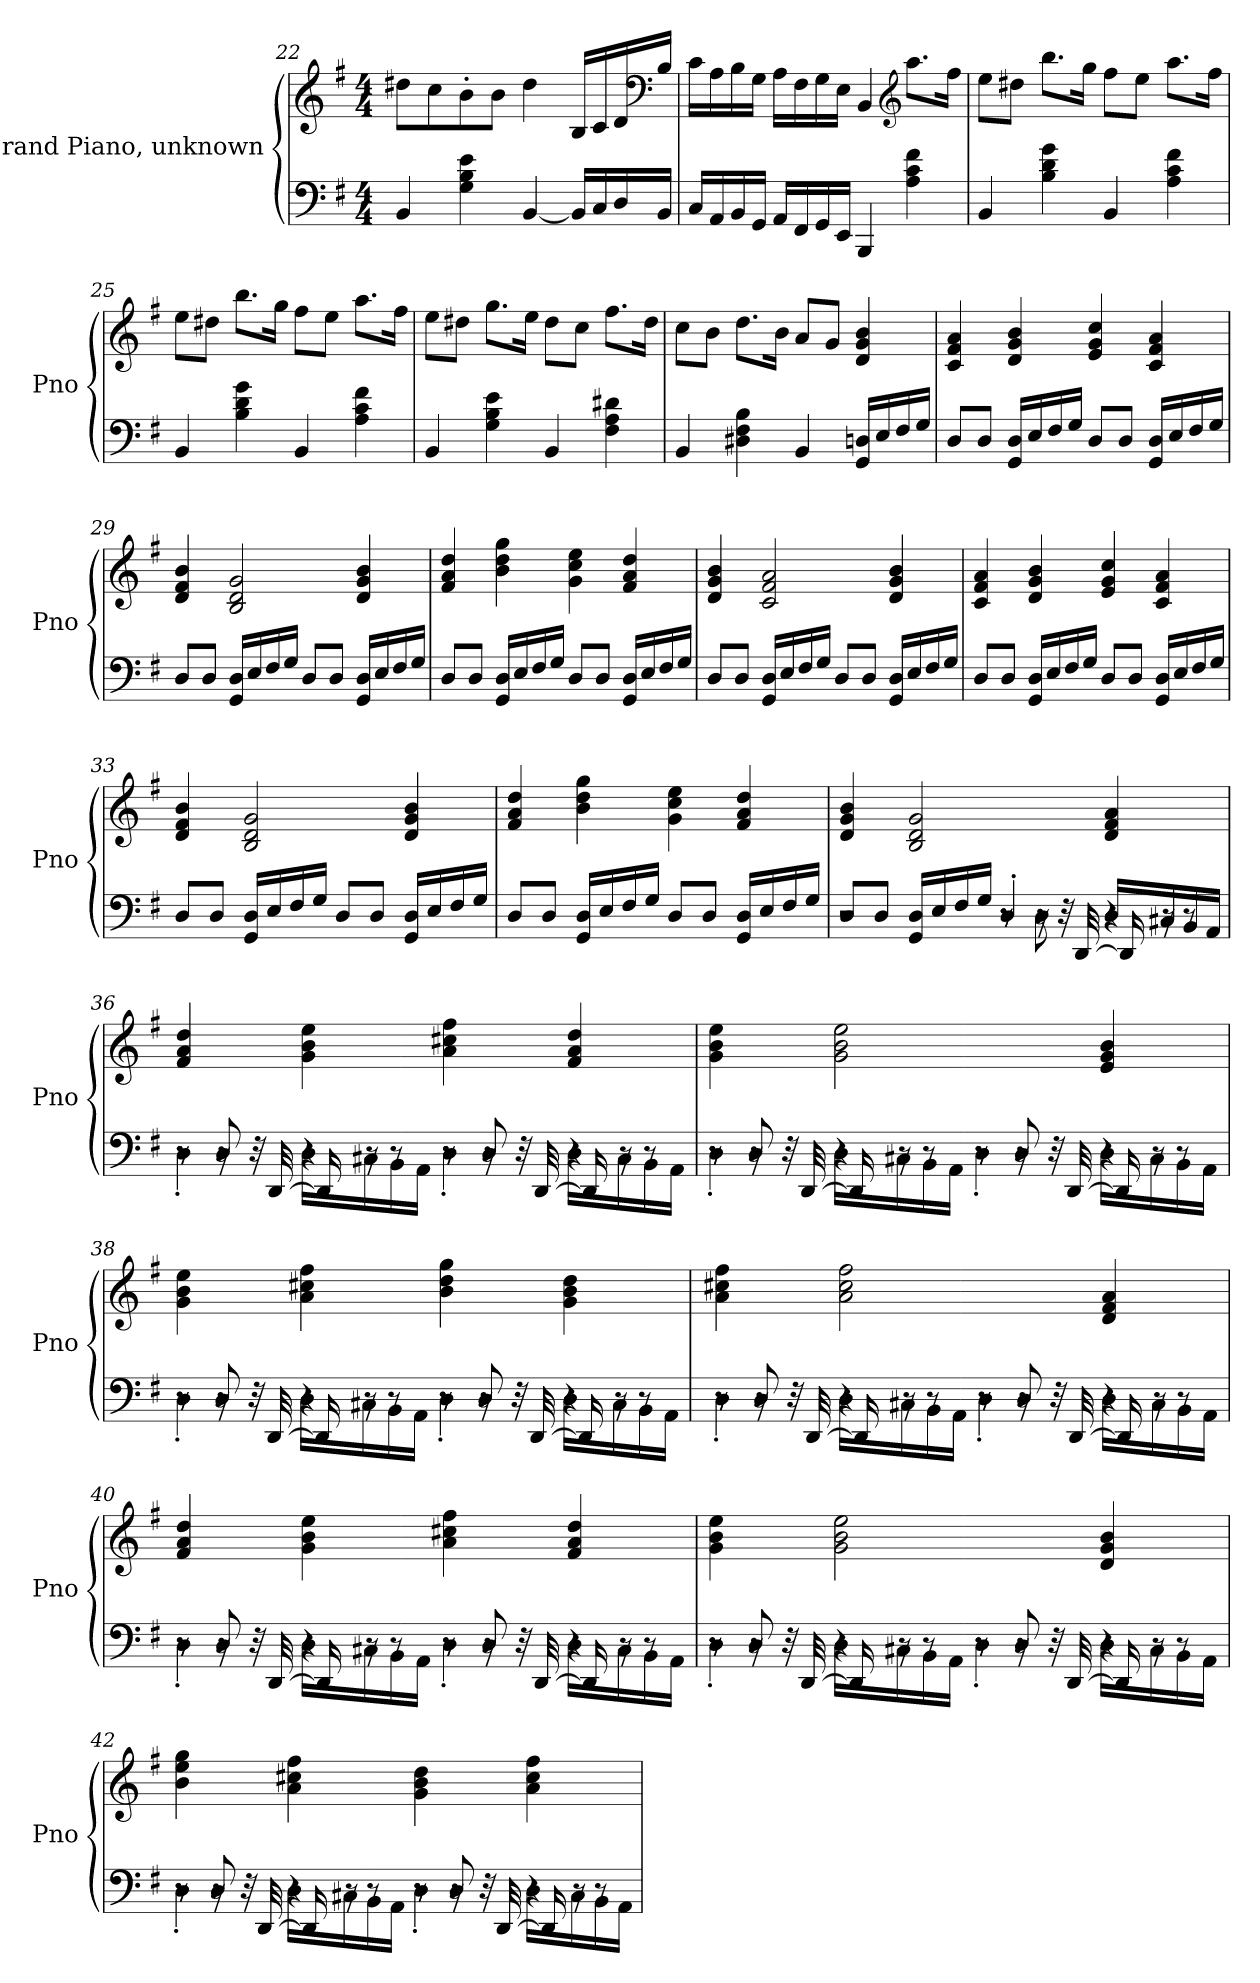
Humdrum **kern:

**kern	**kern
*part1	*part1
*staff2	*staff1
*I"Grand Piano, unknown	*
*I'Pno	*
!!LO:PB:g=z
*clefF4	*clefG2
*k[f#]	*k[f#]
*M4/4	*M4/4
=22	=22
4BB/	8dd#X\L
.	8cc\
4G\ 4B\ 4e\	8b'\
.	8b\J
[4BB/	4dd#\
16BB/LL]	16B/LL
16C/	16c/
16D/	16d/
*	*clefF4
16BB/JJ	16B/JJ
=23	=23
16C/LL	16c\LL
16AA/	16A\
16BB/	16B\
16GG/JJ	16G\JJ
16AA/LL	16A\LL
16FF#/	16F#\
16GG/	16G\
16EE/JJ	16E\JJ
4BBB/	4BB/
*	*clefG2
4A\ 4c\ 4f#\	8.aa\L
.	16ff#\Jk
=24	=24
4BB/	8ee\L
.	8dd#X\J
4B\ 4d\ 4g\	8.bb\L
.	16gg\Jk
4BB/	8ff#\L
.	8ee\J
4A\ 4c\ 4f#\	8.aa\L
.	16ff#\Jk
=25	=25
4BB/	8ee\L
.	8dd#X\J
4B\ 4d\ 4g\	8.bb\L
.	16gg\Jk
4BB/	8ff#\L
.	8ee\J
4A\ 4c\ 4f#\	8.aa\L
.	16ff#\Jk
!!LO:LB:g=z
=26	=26
4BB/	8ee\L
.	8dd#X\J
4G\ 4B\ 4e\	8.gg\L
.	16ee\Jk
4BB/	8dd#\L
.	8cc\J
4F#\ 4A\ 4d#X\	8.ff#\L
.	16dd#\Jk
=27	=27
4BB/	8cc\L
.	8b\J
4D#X\ 4F#\ 4B\	8.dd\L
.	16b\Jk
4BB/	8a/L
.	8g/J
16GG/ 16Dn/LL	4d/ 4g/ 4b/
16E/	.
16F#/	.
16G/JJ	.
=28	=28
8D/L	4c/ 4f#/ 4a/
8D/J	.
16GG/ 16D/LL	4d/ 4g/ 4b/
16E/	.
16F#/	.
16G/JJ	.
8D/L	4e/ 4g/ 4cc/
8D/J	.
16GG/ 16D/LL	4c/ 4f#/ 4a/
16E/	.
16F#/	.
16G/JJ	.
=29	=29
8D/L	4d/ 4f#/ 4b/
8D/J	.
16GG/ 16D/LL	2B/ 2d/ 2g/
16E/	.
16F#/	.
16G/JJ	.
8D/L	.
8D/J	.
16GG/ 16D/LL	4d/ 4g/ 4b/
16E/	.
16F#/	.
16G/JJ	.
!!LO:LB:g=z
=30	=30
8D/L	4f#/ 4a/ 4dd/
8D/J	.
16GG/ 16D/LL	4b\ 4dd\ 4gg\
16E/	.
16F#/	.
16G/JJ	.
8D/L	4g\ 4cc\ 4ee\
8D/J	.
16GG/ 16D/LL	4f#/ 4a/ 4dd/
16E/	.
16F#/	.
16G/JJ	.
=31	=31
8D/L	4d/ 4g/ 4b/
8D/J	.
16GG/ 16D/LL	2c/ 2f#/ 2a/
16E/	.
16F#/	.
16G/JJ	.
8D/L	.
8D/J	.
16GG/ 16D/LL	4d/ 4g/ 4b/
16E/	.
16F#/	.
16G/JJ	.
=32	=32
8D/L	4c/ 4f#/ 4a/
8D/J	.
16GG/ 16D/LL	4d/ 4g/ 4b/
16E/	.
16F#/	.
16G/JJ	.
8D/L	4e/ 4g/ 4cc/
8D/J	.
16GG/ 16D/LL	4c/ 4f#/ 4a/
16E/	.
16F#/	.
16G/JJ	.
!!LO:LB:g=z
=33	=33
8D/L	4d/ 4f#/ 4b/
8D/J	.
16GG/ 16D/LL	2B/ 2d/ 2g/
16E/	.
16F#/	.
16G/JJ	.
8D/L	.
8D/J	.
16GG/ 16D/LL	4d/ 4g/ 4b/
16E/	.
16F#/	.
16G/JJ	.
=34	=34
8D/L	4f#/ 4a/ 4dd/
8D/J	.
16GG/ 16D/LL	4b\ 4dd\ 4gg\
16E/	.
16F#/	.
16G/JJ	.
8D/L	4g\ 4cc\ 4ee\
8D/J	.
16GG/ 16D/LL	4f#/ 4a/ 4dd/
16E/	.
16F#/	.
16G/JJ	.
=35	=35
*^	*
*	*^	*
8D/L	2r	2r	4d/ 4g/ 4b/
8D/J	.	.	.
16GG/ 16D/LL	.	.	2B/ 2d/ 2g/
16E/	.	.	.
16F#/	.	.	.
16G/JJ	.	.	.
4D'/	8r	8r	.
.	8D\	16r	.
.	.	32r	.
.	.	[32DD/	.
16D/LL	4r	16DD/]	4d/ 4f#/ 4a/
16C#X/	.	16r	.
16BB/	.	8r	.
16AA/JJ	.	.	.
!!LO:LB:g=z
=36	=36	=36	=36
8r	4D'\	8r	4f#/ 4a/ 4dd/
8D/	.	16r	.
.	.	32r	.
.	.	[32DD/	.
4r	16D\LL	16DD/]	4g\ 4b\ 4ee\
.	16C#X\	16r	.
.	16BB\	8r	.
.	16AA\JJ	.	.
8r	4D'\	8r	4a\ 4cc#X\ 4ff#\
8D/	.	16r	.
.	.	32r	.
.	.	[32DD/	.
4r	16D\LL	16DD/]	4f#/ 4a/ 4dd/
.	16C#\	16r	.
.	16BB\	8r	.
.	16AA\JJ	.	.
=37	=37	=37	=37
8r	4D'\	8r	4g\ 4b\ 4ee\
8D/	.	16r	.
.	.	32r	.
.	.	[32DD/	.
4r	16D\LL	16DD/]	2g\ 2b\ 2ee\
.	16C#X\	16r	.
.	16BB\	8r	.
.	16AA\JJ	.	.
8r	4D'\	8r	.
8D/	.	16r	.
.	.	32r	.
.	.	[32DD/	.
4r	16D\LL	16DD/]	4e/ 4g/ 4b/
.	16C#\	16r	.
.	16BB\	8r	.
.	16AA\JJ	.	.
!!LO:LB:g=z
=38	=38	=38	=38
8r	4D'\	8r	4g\ 4b\ 4ee\
8D/	.	16r	.
.	.	32r	.
.	.	[32DD/	.
4r	16D\LL	16DD/]	4a\ 4cc#X\ 4ff#\
.	16C#X\	16r	.
.	16BB\	8r	.
.	16AA\JJ	.	.
8r	4D'\	8r	4b\ 4dd\ 4gg\
8D/	.	16r	.
.	.	32r	.
.	.	[32DD/	.
4r	16D\LL	16DD/]	4g\ 4b\ 4dd\
.	16C#\	16r	.
.	16BB\	8r	.
.	16AA\JJ	.	.
=39	=39	=39	=39
8r	4D'\	8r	4a\ 4cc#X\ 4ff#\
8D/	.	16r	.
.	.	32r	.
.	.	[32DD/	.
4r	16D\LL	16DD/]	2a\ 2cc#\ 2ff#\
.	16C#X\	16r	.
.	16BB\	8r	.
.	16AA\JJ	.	.
8r	4D'\	8r	.
8D/	.	16r	.
.	.	32r	.
.	.	[32DD/	.
4r	16D\LL	16DD/]	4d/ 4f#/ 4a/
.	16C#\	16r	.
.	16BB\	8r	.
.	16AA\JJ	.	.
!!LO:PB:g=z
=40	=40	=40	=40
8r	4D'\	8r	4f#/ 4a/ 4dd/
8D/	.	16r	.
.	.	32r	.
.	.	[32DD/	.
4r	16D\LL	16DD/]	4g\ 4b\ 4ee\
.	16C#X\	16r	.
.	16BB\	8r	.
.	16AA\JJ	.	.
8r	4D'\	8r	4a\ 4cc#X\ 4ff#\
8D/	.	16r	.
.	.	32r	.
.	.	[32DD/	.
4r	16D\LL	16DD/]	4f#/ 4a/ 4dd/
.	16C#\	16r	.
.	16BB\	8r	.
.	16AA\JJ	.	.
=41	=41	=41	=41
8r	4D'\	8r	4g\ 4b\ 4ee\
8D/	.	16r	.
.	.	32r	.
.	.	[32DD/	.
4r	16D\LL	16DD/]	2g\ 2b\ 2ee\
.	16C#X\	16r	.
.	16BB\	8r	.
.	16AA\JJ	.	.
8r	4D'\	8r	.
8D/	.	16r	.
.	.	32r	.
.	.	[32DD/	.
4r	16D\LL	16DD/]	4d/ 4g/ 4b/
.	16C#\	16r	.
.	16BB\	8r	.
.	16AA\JJ	.	.
!!LO:LB:g=z
=42	=42	=42	=42
8r	4D'\	8r	4b\ 4ee\ 4gg\
8D/	.	16r	.
.	.	32r	.
.	.	[32DD/	.
4r	16D\LL	16DD/]	4a\ 4cc#X\ 4ff#\
.	16C#X\	16r	.
.	16BB\	8r	.
.	16AA\JJ	.	.
8r	4D'\	8r	4g\ 4b\ 4dd\
8D/	.	16r	.
.	.	32r	.
.	.	[32DD/	.
4r	16D\LL	16DD/]	4a\ 4cc#\ 4ff#\
.	16C#\	16r	.
.	16BB\	8r	.
.	16AA\JJ	.	.
*v	*v	*v	*
=	=
*-	*-
